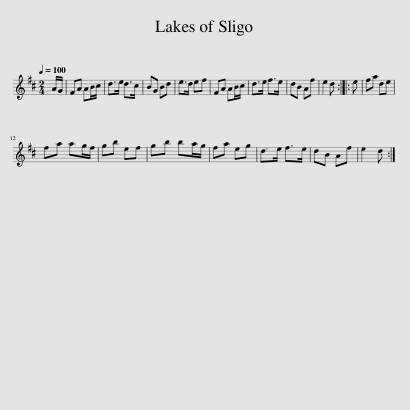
X:1
L:1/8
Q:1/4=100
M:2/4
I:linebreak $
K:none
V:1 treble transpose="8 "
V:1
[K:D] A/G/ | FA AB/c/ | d>e d>c | BG Bd | e>d ef | %5
 FA AB/c/ | d>e f>e | dB Af | e2 d :: e | %10
 fa de |$ fa ag/f/ | gb ef | gb ba/g/ | fa eg | %15
 d>e f>e | dB Af | e2 d :| %18
